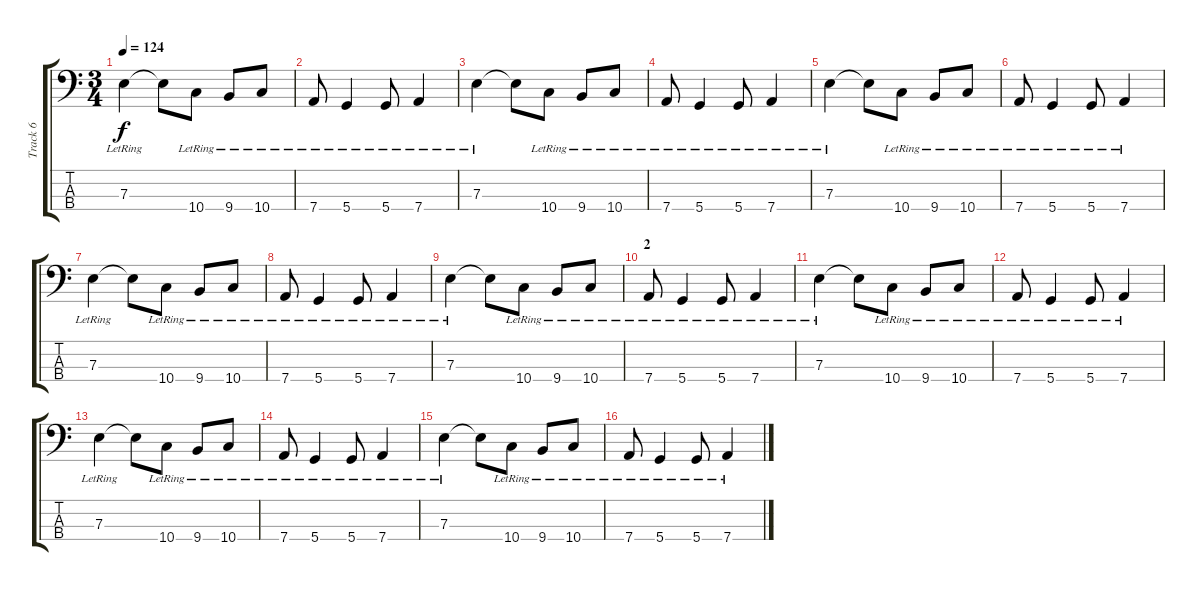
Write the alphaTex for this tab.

\track ("Track 6" "Track 6") {instrument electricbassfinger}
\staff {score tabs}
\tuning (G2 D2 A1 D1) {hide}
\ts (3 4)
\tempo 124
\clef f4
\ks c
7.3{lr}.4{dy f} 7.3{t}.8 10.4{lr}.8 9.4{lr}.8 10.4{lr}.8 |
7.4{lr}.8 5.4{lr}.4 5.4{lr}.8 7.4{lr}.4 |
7.3{lr}.4 7.3{t}.8 10.4{lr}.8 9.4{lr}.8 10.4{lr}.8 |
7.4{lr}.8 5.4{lr}.4 5.4{lr}.8 7.4{lr}.4 |
7.3{lr}.4 7.3{t}.8 10.4{lr}.8 9.4{lr}.8 10.4{lr}.8 |
7.4{lr}.8 5.4{lr}.4 5.4{lr}.8 7.4{lr}.4 |
7.3{lr}.4 7.3{t}.8 10.4{lr}.8 9.4{lr}.8 10.4{lr}.8 |
7.4{lr}.8 5.4{lr}.4 5.4{lr}.8 7.4{lr}.4 |
7.3{lr}.4 7.3{t}.8 10.4{lr}.8 9.4{lr}.8 10.4{lr}.8 |
\section ("" "2")
7.4{lr}.8 5.4{lr}.4 5.4{lr}.8 7.4{lr}.4 |
7.3{lr}.4 7.3{t}.8 10.4{lr}.8 9.4{lr}.8 10.4{lr}.8 |
7.4{lr}.8 5.4{lr}.4 5.4{lr}.8 7.4{lr}.4 |
7.3{lr}.4 7.3{t}.8 10.4{lr}.8 9.4{lr}.8 10.4{lr}.8 |
7.4{lr}.8 5.4{lr}.4 5.4{lr}.8 7.4{lr}.4 |
7.3{lr}.4 7.3{t}.8 10.4{lr}.8 9.4{lr}.8 10.4{lr}.8 |
7.4{lr}.8 5.4{lr}.4 5.4{lr}.8 7.4{lr}.4
